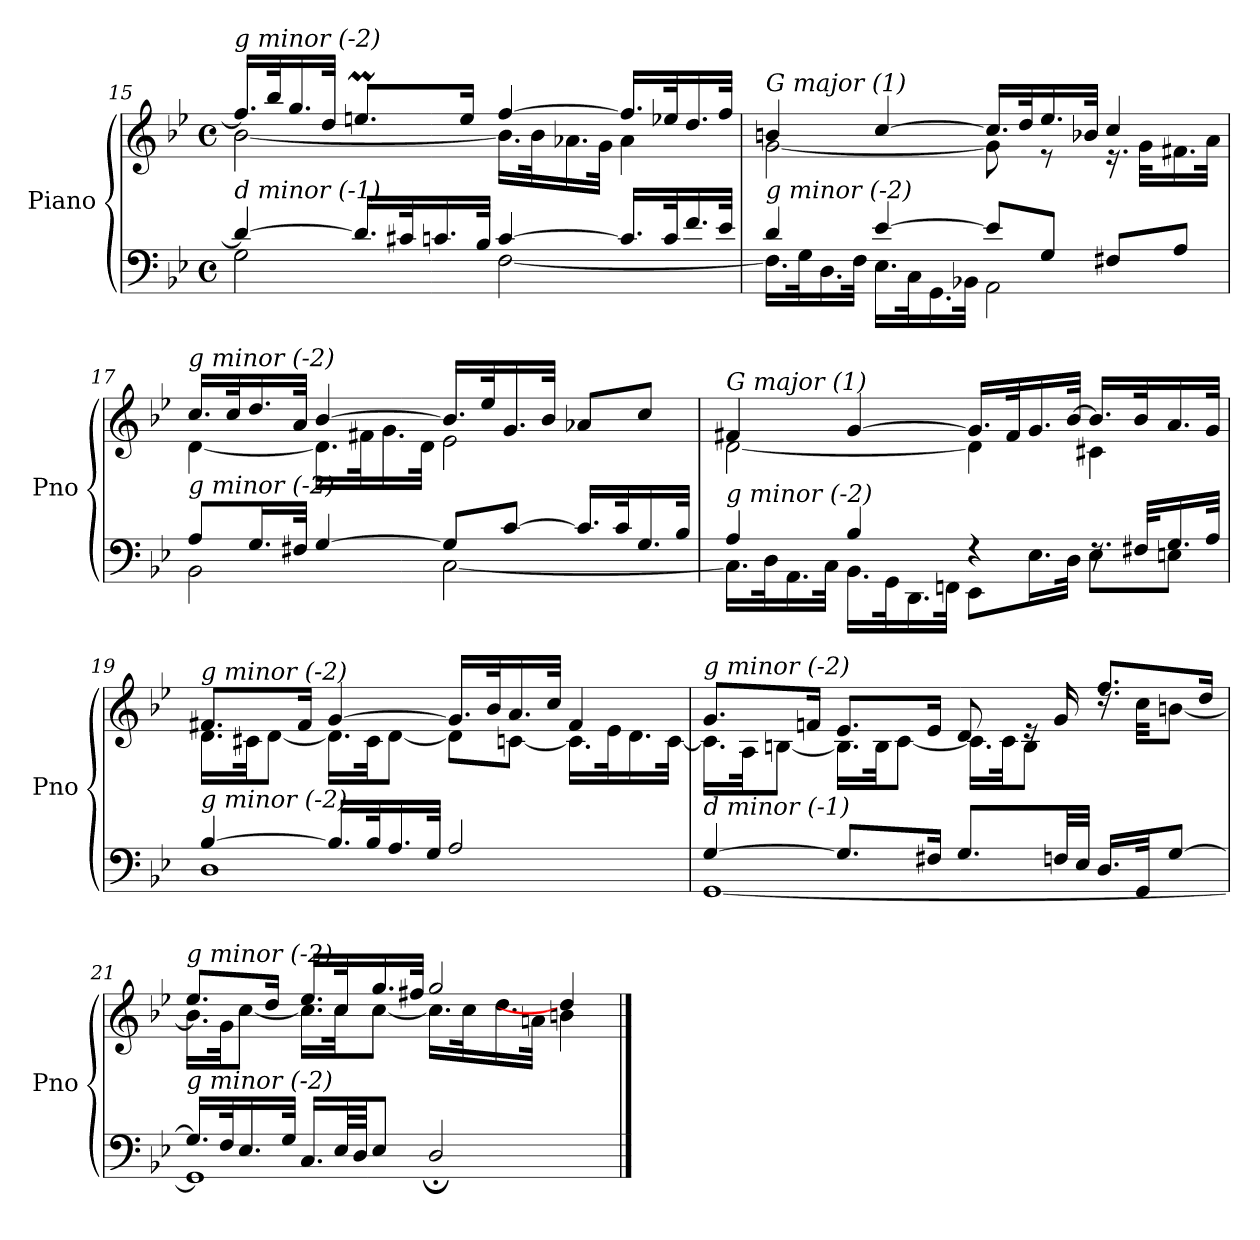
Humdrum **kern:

**kern	**kern
*part1	*part1
*staff2	*staff1
*I"Piano	*
*I'Pno	*
!!LO:LB:g=z
*clefF4	*clefG2
*k[b-e-]	*k[b-e-]
*M4/4	*M4/4
*met(c)	*met(c)
=15	=15
*^	*^
!	!	!LO:TX:i:t=g minor (-2)	!
!LO:TX:i:t=d minor (-1)	!	!	!
4d/_	2G\	16.ff/LL]	[2b-\
.	.	32bb-/K	.
.	.	16.gg/	.
.	.	32dd/JJk	.
16.d/LL]	.	8.eenm/L	.
32c#Xi/K	.	.	.
16.c/	.	.	.
.	.	16ee/Jk	.
32B-/JJk	.	.	.
[4c/	[2F\	[4ff/	16.b-\LL]
.	.	.	32b-\K
.	.	.	16.a-X\
.	.	.	32g\JJk
16.c/LL]	.	16.ff/LL]	4a-\
32c/K	.	32ee-X/K	.
16.f/	.	16.dd/	.
32e-/JJk	.	32ff/JJk	.
!!LO:LB:g=z	!!
=16	=16	=16	=16
!	!	!LO:TX:i:t=G major (1)	!
!LO:TX:i:t=g minor (-2)	!	!	!
4d/	16.F\LL]	4bn/	[2g\
.	32G\K	.	.
.	16.D\	.	.
.	32F\JJk	.	.
[4e-/	16.E-\LL	[4cc/	.
.	32C\K	.	.
.	16.GG\	.	.
.	32BB-X\JJk	.	.
8e-/L]	2AA\	16.cc/LL]	8g\]
.	.	32dd/K	.
8G/J	.	16.ee-/	8r
.	.	32b-X/JJk	.
8F#X/L	.	4cc/	16.r
.	.	.	32g\KLL
8A/J	.	.	16.f#X\
.	.	.	32a\JJk
=17	=17	=17	=17
!	!	!LO:TX:i:t=g minor (-2)	!
!LO:TX:i:t=g minor (-2)	!	!	!
8A/L	2BB-\	16.cc/LL	[4d\
.	.	32cc/K	.
16.G/L	.	16.dd/	.
32F#X/JJk	.	32a/JJk	.
[4G/	.	[4b-/	16.d\LL]
.	.	.	32f#X\K
.	.	.	16.g\
.	.	.	32d\JJk
8G/L]	[2C\	16.b-/LL]	2e-\
.	.	32ee-/K	.
[8c/J	.	16.g/	.
.	.	32b-/JJk	.
16.c/LL]	.	8a-X/L	.
32c/K	.	.	.
16.G/	.	8cc/J	.
32B-/JJk	.	.	.
!!LO:LB:g=z	!!
=18	=18	=18	=18
!	!	!LO:TX:i:t=G major (1)	!
!LO:TX:i:t=g minor (-2)	!	!	!
4A/	16.C\LL]	4f#X/	[2d\
.	32D\K	.	.
.	16.AA\	.	.
.	32C\JJk	.	.
4B-/	16.BB-\LL	[4g/	.
.	32GG\K	.	.
.	16.DD\	.	.
.	32FFn\JJk	.	.
4rF	8EE-\L	16.g/LL]	4d\]
.	.	32f#/K	.
.	16.E-\L	16.g/	.
.	32D\JJk	[32b-/JJk	.
16.rF	8E-\L	16.b-/LL]	4c#X\
32F#X/KLL	.	32b-/K	.
16.G/	8En\J	16.a/	.
32A/JJk	.	32g/JJk	.
=19	=19	=19	=19
!	!	!LO:TX:i:t=g minor (-2)	!
!LO:TX:i:t=g minor (-2)	!	!	!
[4B-/	1D	8.f#X/L	16.d\LL
.	.	.	32c#X\JK
.	.	.	[8d\J
.	.	16f#/Jk	.
16.B-/LL]	.	[4g/	16.d\LL]
32B-/K	.	.	32c#\JK
16.A/	.	.	[8d\J
32G/JJk	.	.	.
2A/	.	16.g/LL]	8d\L]
.	.	32b-/K	.
.	.	16.a/	[8cn\J
.	.	32cc/JJk	.
.	.	4f#/	16.c\LL]
.	.	.	32e-\K
.	.	.	16.d\
.	.	.	[32c\JJk
!!LO:PB:g=z	!!
=20	=20	=20	=20
!	!	!LO:TX:i:t=g minor (-2)	!
!LO:TX:i:t=d minor (-1)	!	!	!
[4G/	[1GG	8.g/L	16.c\LL]
.	.	.	32A\JK
.	.	.	[8Bn\J
.	.	16fn/Jk	.
8.G/L]	.	8.e-/L	16.B\LL]
.	.	.	32B\JK
.	.	.	[8c\J
16F#X/Jk	.	16e-/Jk	.
8.G/L	.	8d/	16.c\LL]
.	.	.	32c\JK
.	.	16re	8B\J
32Fn/LL	.	16g/	.
32E-/JJJ	.	.	.
16.D/LL	.	8.ff/L	16.rdd
32GG/JK	.	.	32cc\KKL
[8G/J	.	.	[8bn\J
.	.	16dd/Jk	.
=21	=21	=21	=21
*	*^	*	*^
!	!	!	!LO:TX:i:t=g minor (-2)	!	!
!LO:TX:i:t=g minor (-2)	!	!	!	!	!
2ryy	16.G/LL]	1GG]	8.ee-/L	16.b\LL]	2ryy
.	32F/K	.	.	32g\JK	.
.	16.E-/	.	.	[8cc\J	.
.	.	.	16dd/Jk	.	.
.	32G/JJk	.	.	.	.
.	16.C/LL	.	16.ee-/LL	16.cc\LL]	.
.	64E-/LL	.	32cc/K	32cc\JK	.
.	64D/JJJ	.	.	.	.
.	8E-/J	.	16.gg/	[8cc\J	.
.	.	.	32ff#X/JJk	.	.
8ryy	2D;/	.	2gg/	16.cc\LL]	8ryy
.	.	.	.	32cc\K	.
4.ryy	.	.	.	16.dd\	[8dd;</yy
.	.	.	.	32an\JJk	.
.	.	.	.	4bn\	4dd/]
*v	*v	*v	*	*	*
*	*v	*v	*v
==	==
*-	*-
